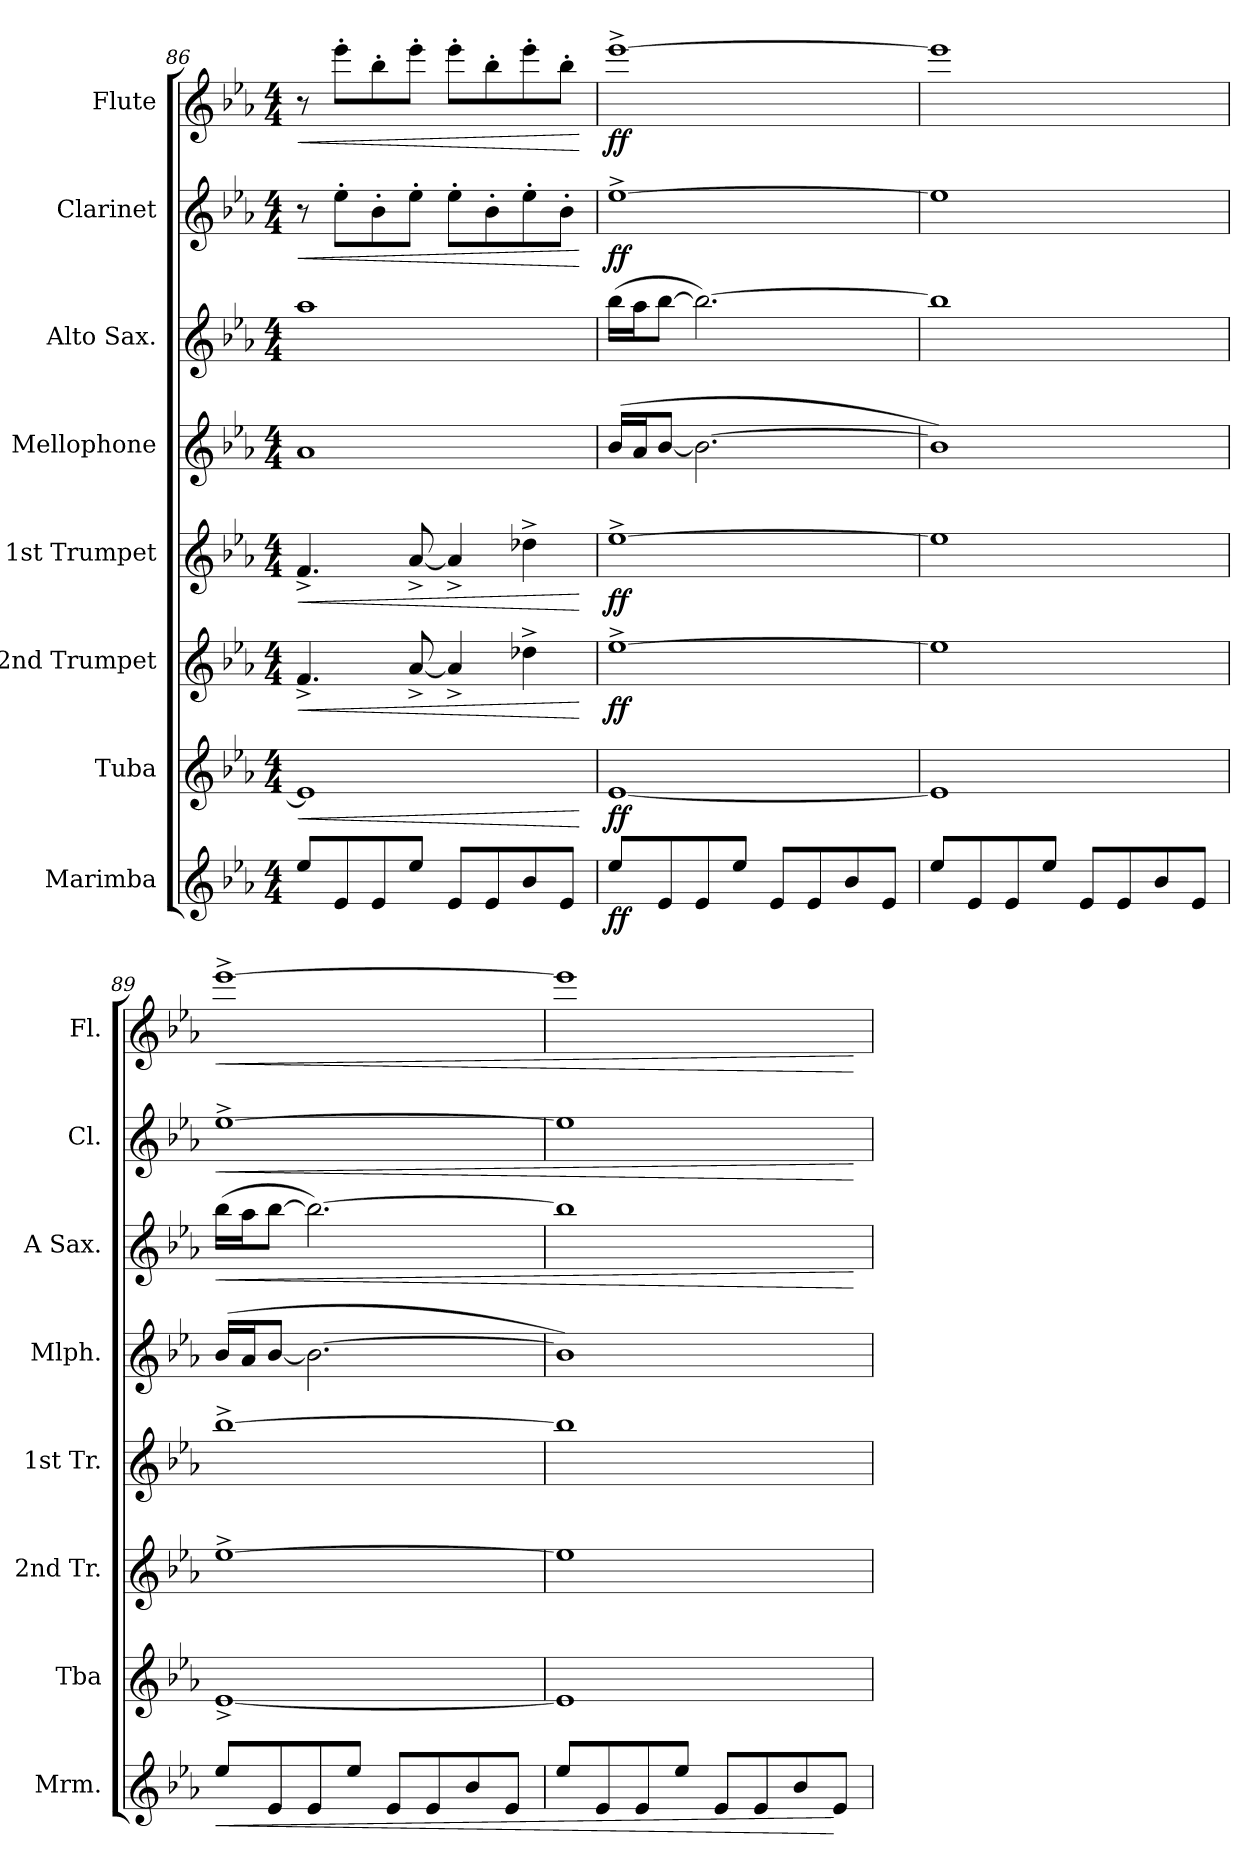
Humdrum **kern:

**kern	**dynam	**kern	**dynam	**kern	**dynam	**kern	**dynam	**kern	**kern	**dynam	**kern	**dynam	**kern	**dynam
*part8	*part8	*part7	*part7	*part6	*part6	*part5	*part5	*part4	*part3	*part3	*part2	*part2	*part1	*part1
*staff8	*staff8	*staff7	*staff7	*staff6	*staff6	*staff5	*staff5	*staff4	*staff3	*staff3	*staff2	*staff2	*staff1	*staff1
*I"Marimba	*	*I"Tuba	*	*I"2nd Trumpet	*	*I"1st Trumpet	*	*I"Mellophone	*I"Alto Sax.	*	*I"Clarinet	*	*I"Flute	*
*I'Mrm.	*	*I'Tba	*	*I'2nd Tr.	*	*I'1st Tr.	*	*I'Mlph.	*I'A Sax.	*	*I'Cl.	*	*I'Fl.	*
*clefG2	*	*clefG2	*	*clefG2	*	*clefG2	*	*clefG2	*clefG2	*	*clefG2	*	*clefG2	*
*k[b-e-a-]	*	*k[b-e-a-]	*	*k[b-e-a-]	*	*k[b-e-a-]	*	*k[b-e-a-]	*k[b-e-a-]	*	*k[b-e-a-]	*	*k[b-e-a-]	*
*M4/4	*	*M4/4	*	*M4/4	*	*M4/4	*	*M4/4	*M4/4	*	*M4/4	*	*M4/4	*
=86	=86	=86	=86	=86	=86	=86	=86	=86	=86	=86	=86	=86	=86	=86
!	!	!	!LO:HP:b	!	!LO:HP:b	!	!LO:HP:b	!	!	!	!	!LO:HP:b	!	!LO:HP:b
8ee-/L	.	1e-]	<	4.f^/	<	4.f^/	<	1a-	1aa-	.	8r	<	8r	<
8e-/	.	.	.	.	.	.	.	.	.	.	8ee-'\L	.	8eee-'\L	.
8e-/	.	.	.	.	.	.	.	.	.	.	8b-'\	.	8bb-'\	.
8ee-/J	.	.	.	[8a-^/	.	[8a-^/	.	.	.	.	8ee-'\J	.	8eee-'\J	.
8e-/L	.	.	.	4a-^/]	.	4a-^/]	.	.	.	.	8ee-'\L	.	8eee-'\L	.
8e-/	.	.	.	.	.	.	.	.	.	.	8b-'\	.	8bb-'\	.
8b-/	.	.	.	4dd-X^\	.	4dd-X^\	.	.	.	.	8ee-'\	.	8eee-'\	.
8e-/J	.	.	.	.	.	.	.	.	.	.	8b-'\J	.	8bb-'\J	.
.	.	.	[	.	[	.	[	.	.	.	.	[	.	[
!!LO:PB:g=z
=87	=87	=87	=87	=87	=87	=87	=87	=87	=87	=87	=87	=87	=87	=87
!	!LO:DY:b	!	!LO:DY:b	!	!LO:DY:b	!	!LO:DY:b	!	!	!	!	!LO:DY:b	!	!LO:DY:b
8ee-/L	ff	[1e-	ff	[1ee-^	ff	[1ee-^	ff	(16b-/LL	(16bb-\LL	.	[1ee-^	ff	[1eee-^	ff
.	.	.	.	.	.	.	.	16a-/J	16aa-\J	.	.	.	.	.
8e-/	.	.	.	.	.	.	.	[8b-/J	[8bb-\J	.	.	.	.	.
8e-/	.	.	.	.	.	.	.	2.b-\_	2.bb-\_)	.	.	.	.	.
8ee-/J	.	.	.	.	.	.	.	.	.	.	.	.	.	.
8e-/L	.	.	.	.	.	.	.	.	.	.	.	.	.	.
8e-/	.	.	.	.	.	.	.	.	.	.	.	.	.	.
8b-/	.	.	.	.	.	.	.	.	.	.	.	.	.	.
8e-/J	.	.	.	.	.	.	.	.	.	.	.	.	.	.
=88	=88	=88	=88	=88	=88	=88	=88	=88	=88	=88	=88	=88	=88	=88
8ee-/L	.	1e-]	.	1ee-]	.	1ee-]	.	1b-])	1bb-]	.	1ee-]	.	1eee-]	.
8e-/	.	.	.	.	.	.	.	.	.	.	.	.	.	.
8e-/	.	.	.	.	.	.	.	.	.	.	.	.	.	.
8ee-/J	.	.	.	.	.	.	.	.	.	.	.	.	.	.
8e-/L	.	.	.	.	.	.	.	.	.	.	.	.	.	.
8e-/	.	.	.	.	.	.	.	.	.	.	.	.	.	.
8b-/	.	.	.	.	.	.	.	.	.	.	.	.	.	.
8e-/J	.	.	.	.	.	.	.	.	.	.	.	.	.	.
=89	=89	=89	=89	=89	=89	=89	=89	=89	=89	=89	=89	=89	=89	=89
!	!LO:HP:b	!	!	!	!	!	!	!	!	!LO:HP:b	!	!LO:HP:b	!	!LO:HP:b
8ee-/L	<	[1e-^	.	[1ee-^	.	[1bb-^	.	(16b-/LL	(16bb-\LL	<	[1ee-^	<	[1eee-^	<
.	.	.	.	.	.	.	.	16a-/J	16aa-\J	.	.	.	.	.
8e-/	.	.	.	.	.	.	.	[8b-/J	[8bb-\J	.	.	.	.	.
8e-/	.	.	.	.	.	.	.	2.b-\_	2.bb-\_)	.	.	.	.	.
8ee-/J	.	.	.	.	.	.	.	.	.	.	.	.	.	.
8e-/L	.	.	.	.	.	.	.	.	.	.	.	.	.	.
8e-/	.	.	.	.	.	.	.	.	.	.	.	.	.	.
8b-/	.	.	.	.	.	.	.	.	.	.	.	.	.	.
8e-/J	.	.	.	.	.	.	.	.	.	.	.	.	.	.
=90	=90	=90	=90	=90	=90	=90	=90	=90	=90	=90	=90	=90	=90	=90
8ee-/L	.	1e-]	.	1ee-]	.	1bb-]	.	1b-])	1bb-]	.	1ee-]	.	1eee-]	.
8e-/	.	.	.	.	.	.	.	.	.	.	.	.	.	.
8e-/	.	.	.	.	.	.	.	.	.	.	.	.	.	.
8ee-/J	.	.	.	.	.	.	.	.	.	.	.	.	.	.
8e-/L	.	.	.	.	.	.	.	.	.	.	.	.	.	.
8e-/	.	.	.	.	.	.	.	.	.	.	.	.	.	.
8b-/	.	.	.	.	.	.	.	.	.	.	.	.	.	.
8e-/J	[	.	.	.	.	.	.	.	.	.	.	.	.	.
.	.	.	.	.	.	.	.	.	.	[	.	[	.	[
=	=	=	=	=	=	=	=	=	=	=	=	=	=	=
*-	*-	*-	*-	*-	*-	*-	*-	*-	*-	*-	*-	*-	*-	*-
